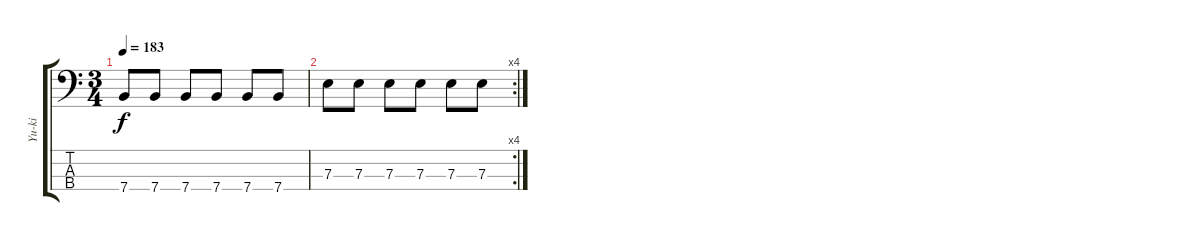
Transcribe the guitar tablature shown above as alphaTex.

\track ("Yu-ki" "Yu-ki") {instrument electricbasspick}
\staff {score tabs}
\tuning (G2 D2 A1 E1) {hide}
\ts (3 4)
\tempo 183
\clef f4
\ks c
7.4.8{dy f} 7.4.8 7.4.8 7.4.8 7.4.8 7.4.8 |
\rc 4
7.3.8 7.3.8 7.3.8 7.3.8 7.3.8 7.3.8
